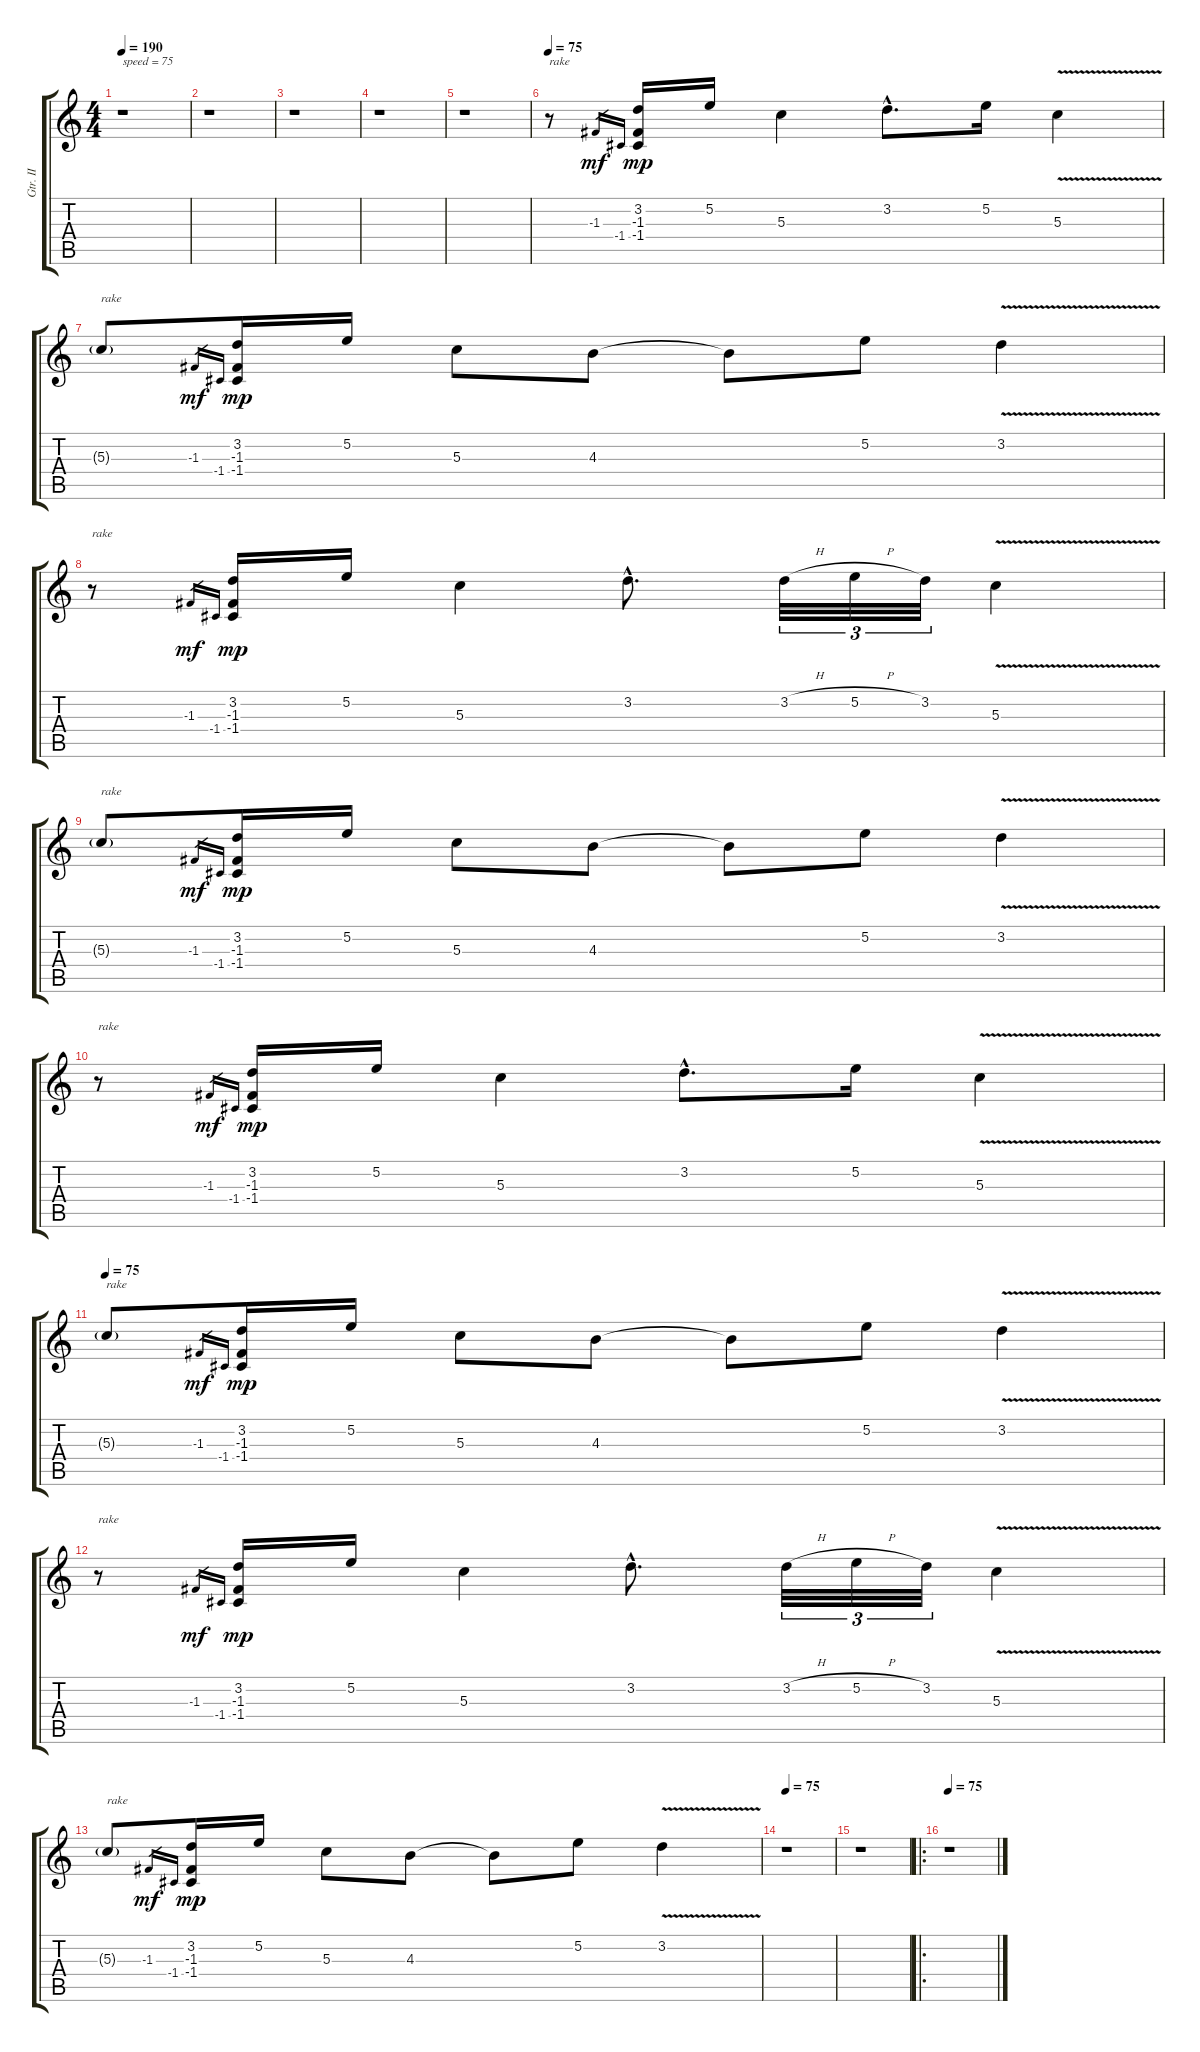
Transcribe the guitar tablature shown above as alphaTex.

\track ("Gtr. II" "Gtr. II") {instrument acousticguitarsteel}
\staff {score tabs}
\tuning (E4 B3 G3 D3 A2 E2) {hide}
\ts (4 4)
\tempo 190
\tempo 75
\tempo 190
\clef g2
\ks c
r.1{txt "speed = 75" dy mf instrument acousticguitarsteel} |
r.1 |
r.1 |
r.1 |
r.1 |
\tempo 75
r.8{txt "rake"} -1.3.16{gr} -1.4.16{gr} (3.2 -1.3 -1.4).16{dy mp} 5.2.16 5.3.4 3.2{hac}.8{d} 5.2.16 5.3{v}.4 |
5.3{g}.8{txt "rake"} -1.3.16{gr dy mf} -1.4.16{gr} (3.2 -1.3 -1.4).16{dy mp} 5.2.16 5.3.8 4.3.8 4.3{t}.8 5.2.8 3.2{v}.4 |
r.8{txt "rake"} -1.3.16{gr dy mf} -1.4.16{gr} (3.2 -1.3 -1.4).16{dy mp} 5.2.16 5.3.4 3.2{hac}.8{d} 3.2{h}.32{tu (3 2)} 5.2{h}.32{tu (3 2)} 3.2.32{tu (3 2)} 5.3{v}.4 |
5.3{g}.8{txt "rake"} -1.3.16{gr dy mf} -1.4.16{gr} (3.2 -1.3 -1.4).16{dy mp} 5.2.16 5.3.8 4.3.8 4.3{t}.8 5.2.8 3.2{v}.4 |
r.8{txt "rake"} -1.3.16{gr dy mf} -1.4.16{gr} (3.2 -1.3 -1.4).16{dy mp} 5.2.16 5.3.4 3.2{hac}.8{d} 5.2.16 5.3{v}.4 |
\tempo 75
5.3{g}.8{txt "rake"} -1.3.16{gr dy mf} -1.4.16{gr} (3.2 -1.3 -1.4).16{dy mp} 5.2.16 5.3.8 4.3.8 4.3{t}.8 5.2.8 3.2{v}.4 |
r.8{txt "rake"} -1.3.16{gr dy mf} -1.4.16{gr} (3.2 -1.3 -1.4).16{dy mp} 5.2.16 5.3.4 3.2{hac}.8{d} 3.2{h}.32{tu (3 2)} 5.2{h}.32{tu (3 2)} 3.2.32{tu (3 2)} 5.3{v}.4 |
5.3{g}.8{txt "rake"} -1.3.16{gr dy mf} -1.4.16{gr} (3.2 -1.3 -1.4).16{dy mp} 5.2.16 5.3.8 4.3.8 4.3{t}.8 5.2.8 3.2{v}.4 |
\tempo 75
r.1 |
r.1 |
\ro
\tempo 75
r.1
